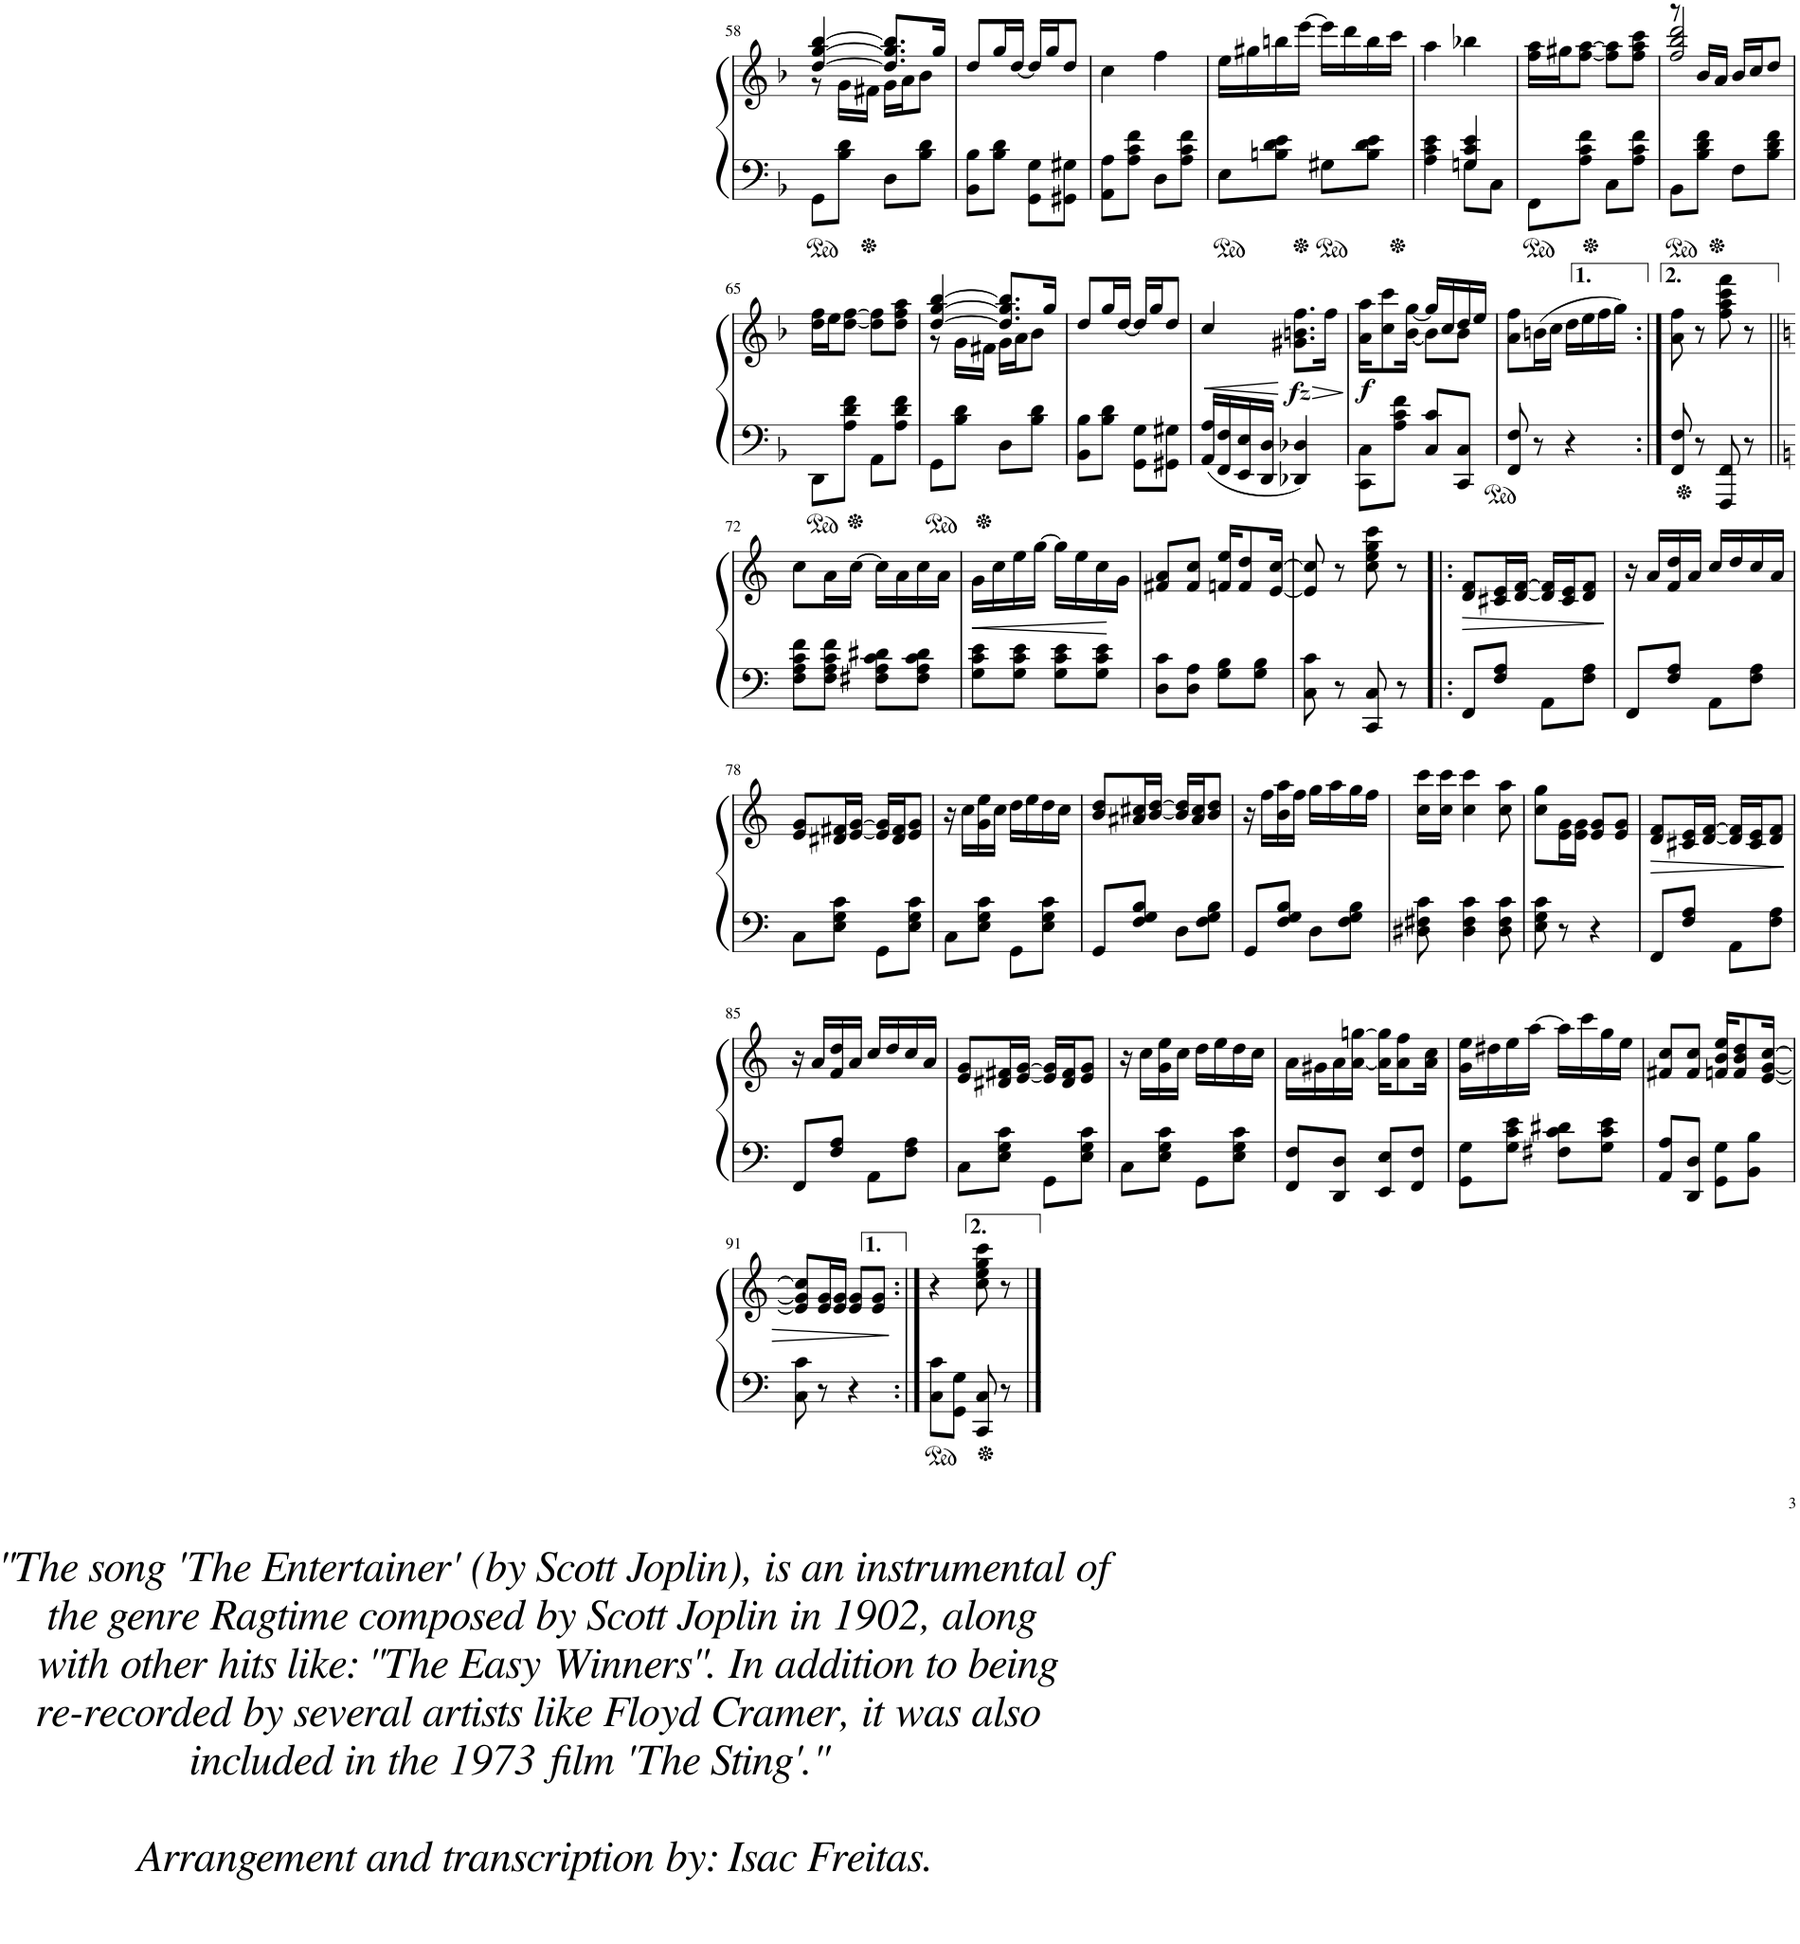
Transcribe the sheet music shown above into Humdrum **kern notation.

**kern	**kern	**dynam
*part1	*part1	*part1
*staff2	*staff1	*staff1/2
*I"Piano	*	*
*I'Pno.	*	*
!!LO:PB:g=z
*clefF4	*clefG2	*
*k[b-]	*k[b-]	*
*M2/4	*M2/4	*
=58	=58	=58
*	*^	*
8GG\L	[4dd/ [4gg/ [4bb-/	8r	.
8B-\ 8d\J	.	16g\LL	.
.	.	16f#X\JJ	.
8D\L	8.dd/] 8.gg/] 8.bb-/]L	16g\LL	.
.	.	16a\J	.
8B-\ 8d\J	.	8b-\J	.
.	16gg/Jk	.	.
=59	=59	=59	=59
8BB-\ 8B-\L	8dd/L	2ryy	.
8B-\ 8d\J	16gg/L	.	.
.	[16dd/JJ	.	.
8GG\ 8G\L	16dd/LL]	.	.
.	16gg/J	.	.
8GG#X\ 8G#X\J	8dd/J	.	.
*	*v	*v	*
=60	=60	=60
8AA\ 8A\L	4cc\	.
8A\ 8c\ 8f\J	.	.
8D\L	4ff\	.
8A\ 8c\ 8f\J	.	.
=61	=61	=61
8E\L	16ee\LL	.
.	16gg#X\	.
8Bn\ 8d\ 8e\J	16bbn\	.
.	[16eee\JJ	.
8G#X\L	16eee\LL]	.
.	16ddd\	.
8B\ 8d\ 8e\J	16bb\	.
.	16ccc\JJ	.
=62	=62	=62
*^	*	*
4A\ 4c\ 4e\	4ryy	4aa\	.
8G\L	4Gn/ 4c/ 4e/	4bb-X\	.
8C\J	.	.	.
*v	*v	*	*
=63	=63	=63
8FF\L	16ff\ 16aa\LL	.
.	16gg#X\J	.
8A\ 8c\ 8f\J	[8ff\ [8aa\J	.
8C\L	8ff\] 8aa\]L	.
8A\ 8c\ 8f\J	8ff\ 8aa\ 8ccc\J	.
=64	=64	=64
*	*^	*
8BB-\L	8r	2ff/ 2bb-/ 2ddd/	.
8B-\ 8d\ 8f\J	16b-/LL	.	.
.	16a/JJ	.	.
8F\L	16b-/LL	.	.
.	16cc/J	.	.
8B-\ 8d\ 8f\J	8dd/J	.	.
*	*v	*v	*
!!LO:LB:g=z
=65	=65	=65
8DD\L	16dd\ 16ff\LL	.
.	16ee\J	.
8A\ 8d\ 8f\J	[8dd\ [8ff\J	.
8AA\L	8dd\] 8ff\]L	.
8A\ 8d\ 8f\J	8dd\ 8ff\ 8aa\J	.
=66	=66	=66
*	*^	*
8GG\L	[4dd/ [4gg/ [4bb-/	8r	.
8B-\ 8d\J	.	16g\LL	.
.	.	16f#X\JJ	.
8D\L	8.dd/] 8.gg/] 8.bb-/]L	16g\LL	.
.	.	16a\J	.
8B-\ 8d\J	.	8b-\J	.
.	16gg/Jk	.	.
=67	=67	=67	=67
8BB-\ 8B-\L	8dd/L	2ryy	.
8B-\ 8d\J	16gg/L	.	.
.	[16dd/JJ	.	.
8GG\ 8G\L	16dd/LL]	.	.
.	16gg/J	.	.
8GG#X\ 8G#X\J	8dd/J	.	.
*	*v	*v	*
=68	=68	=68
16AA/ 16A/LL	4cc/	.
16FF/ 16F/	.	.
16EE/ 16E/	.	.
16DD/ 16D/JJ	.	.
!	!	!LO:DY:a=2
4DD-X/ 4D-X/	8.g#X\ 8.bn\ 8.ff\L	fz
!	!	!LO:HP:b
.	16ff\Jk	>
.	.	]
=69	=69	=69
*	*^	*
!	!	!	!LO:DY:b
8CC\ 8C\L	16a\ 16aa\KL	16ryy	f
.	8cc\ 8ccc\	8ryy	.
8A\ 8c\ 8f\J	.	.	.
.	[16gg\Jk	[16b-\	.
8C/ 8c/L	16gg/LL]	8b-\L]	.
.	16cc/	.	.
8CC/ 8C/J	16dd/	8b-\J	.
.	16ee/JJ	.	.
*	*v	*v	*
=70	=70	=70
8FF/ 8F/	8a\ 8ff\L	.
8r	(16bn\L	.
.	16cc\JJ	.
4r	16dd\LL	.
.	16ee\	.
.	16ff\	.
.	16gg\JJ)	.
=71:|!	=71:|!	=71:|!
8FF/ 8F/	8a\ 8ff\	.
8r	8r	.
8FFF/ 8FF/	8ff\ 8aa\ 8ccc\ 8fff\	.
8r	8r	.
!!LO:LB:g=z
=72||	=72||	=72||
*k[]	*k[]	*
8F\ 8A\ 8c\ 8f\L	8cc\L	.
8F\ 8A\ 8c\ 8f\J	16a\L	.
.	[16cc\JJ	.
8F#X\ 8A\ 8c\ 8d#X\L	16cc\LL]	.
.	16a\	.
8F#\ 8A\ 8c\ 8d#\J	16cc\	.
.	16a\JJ	.
=73	=73	=73
!	!	!LO:HP:b
8G\ 8c\ 8e\L	16g\LL	<
.	16cc\	.
8G\ 8c\ 8e\J	16ee\	.
.	[16gg\JJ	.
8G\ 8c\ 8e\L	16gg\LL]	.
.	16ee\	.
8G\ 8c\ 8e\J	16cc\	.
.	16g\JJ	[
=74	=74	=74
8D\ 8c\L	8f#X/ 8a/L	.
8D\ 8A\J	8f#/ 8cc/J	.
8G\ 8B\L	16fn/ 16ee/KL	.
.	8f/ 8dd/	.
8G\ 8B\J	.	.
.	[16e/ [16cc/Jk	.
=75	=75	=75
*	*^	*
8C\ 8c\	8e/] 8cc/]	8ryy	.
8r	8r	4.ryy	.
8CC/ 8C/	8cc\ 8ee\ 8gg\ 8ccc\	.	.
8r	8r	.	.
*	*v	*v	*
=76!|:	=76!|:	=76!|:
!	!	!LO:HP:b
8FF/L	8d/ 8f/L	>
8F/ 8A/J	16c#X/ 16e/L	.
.	[16d/ [16f/JJ	.
8AA\L	16d/] 16f/]LL	.
.	16c#/ 16e/J	.
8F\ 8A\J	8d/ 8f/J	.
.	.	]
=77	=77	=77
8FF/L	16r	.
.	16a/LL	.
8F/ 8A/J	16f/ 16dd/	.
.	16a/JJ	.
8AA\L	16cc/LL	.
.	16dd/	.
8F\ 8A\J	16cc/	.
.	16a/JJ	.
!!LO:LB:g=z
=78	=78	=78
8C\L	8e/ 8g/L	.
8E\ 8G\ 8c\J	16d#X/ 16f#X/L	.
.	[16e/ [16g/JJ	.
8GG\L	16e/] 16g/]LL	.
.	16d#/ 16f#/J	.
8E\ 8G\ 8c\J	8e/ 8g/J	.
=79	=79	=79
8C\L	16r	.
.	16cc\LL	.
8E\ 8G\ 8c\J	16g\ 16ee\	.
.	16cc\JJ	.
8GG\L	16dd\LL	.
.	16ee\	.
8E\ 8G\ 8c\J	16dd\	.
.	16cc\JJ	.
=80	=80	=80
8GG/L	8b/ 8dd/L	.
8F/ 8G/ 8B/J	16a#X/ 16cc#X/L	.
.	[16b/ [16dd/JJ	.
8D\L	16b/] 16dd/]LL	.
.	16a#/ 16cc#/J	.
8F\ 8G\ 8B\J	8b/ 8dd/J	.
=81	=81	=81
8GG/L	16r	.
.	16ff\LL	.
8F/ 8G/ 8B/J	16b\ 16aa\	.
.	16ff\JJ	.
8D\L	16gg\LL	.
.	16aa\	.
8F\ 8G\ 8B\J	16gg\	.
.	16ff\JJ	.
=82	=82	=82
8D#X\ 8F#X\ 8c\	16cc\ 16ccc\LL	.
.	16cc\ 16ccc\JJ	.
4D#\ 4F#\ 4c\	4cc\ 4ccc\	.
8D#\ 8F#\ 8c\	8cc\ 8aa\	.
=83	=83	=83
8E\ 8G\ 8c\	8cc\ 8gg\L	.
8r	16e\ 16g\L	.
.	16e\ 16g\JJ	.
4r	8e/ 8g/L	.
.	8e/ 8g/J	.
=84	=84	=84
!	!	!LO:HP:b
8FF/L	8d/ 8f/L	>
8F/ 8A/J	16c#X/ 16e/L	.
.	[16d/ [16f/JJ	.
8AA\L	16d/] 16f/]LL	.
.	16c#/ 16e/J	.
8F\ 8A\J	8d/ 8f/J	.
.	.	]
!!LO:LB:g=z
=85	=85	=85
8FF/L	16r	.
.	16a/LL	.
8F/ 8A/J	16f/ 16dd/	.
.	16a/JJ	.
8AA\L	16cc/LL	.
.	16dd/	.
8F\ 8A\J	16cc/	.
.	16a/JJ	.
=86	=86	=86
8C\L	8e/ 8g/L	.
8E\ 8G\ 8c\J	16d#X/ 16f#X/L	.
.	[16e/ [16g/JJ	.
8GG\L	16e/] 16g/]LL	.
.	16d#/ 16f#/J	.
8E\ 8G\ 8c\J	8e/ 8g/J	.
=87	=87	=87
8C\L	16r	.
.	16cc\LL	.
8E\ 8G\ 8c\J	16g\ 16ee\	.
.	16cc\JJ	.
8GG\L	16dd\LL	.
.	16ee\	.
8E\ 8G\ 8c\J	16dd\	.
.	16cc\JJ	.
=88	=88	=88
8FF/ 8F/L	16a\LL	.
.	16g#X\	.
8DD/ 8D/J	16a\	.
.	[16a\ [16ggn\JJ	.
8EE/ 8E/L	16a\] 16gg\]KL	.
.	8a\ 8ff\	.
8FF/ 8F/J	.	.
.	16a\ 16cc\Jk	.
=89	=89	=89
8GG\ 8G\L	16g\ 16ee\LL	.
.	16dd#X\	.
8G\ 8c\ 8e\J	16ee\	.
.	[16aa\JJ	.
8F#X\ 8c\ 8d#X\L	16aa\LL]	.
.	16ccc\	.
8G\ 8c\ 8e\J	16gg\	.
.	16ee\JJ	.
=90	=90	=90
8AA/ 8A/L	8f#X/ 8cc/L	.
8DD/ 8D/J	8f#/ 8cc/J	.
8GG\ 8G\L	16fn/ 16b/ 16ee/KL	.
.	8f/ 8b/ 8dd/	.
8BB\ 8B\J	.	.
.	[16e/ [16g/ [16cc/Jk	.
!!LO:LB:g=z
=91	=91	=91
8C\ 8c\	8e/] 8g/] 8cc/]L	.
!	!	!LO:HP:b
8r	16e/ 16g/L	>
.	16e/ 16g/JJ	.
4r	8e/ 8g/L	.
.	8e/ 8g/J	]
=92:|!	=92:|!	=92:|!
8C\ 8c\L	4r	.
8GG\ 8G\J	.	.
!	!LO:TX:b:i:t="The song 'The Entertainer' (by Scott Joplin), is an instrumental of	!
!	!LO:TX:b:t=the genre Ragtime composed by Scott Joplin in 1902, along	!
!	!LO:TX:b:t=with other hits like&colon; "The Easy Winners". In addition to being	!
!	!LO:TX:b:t=re-recorded by several artists like Floyd Cramer, it was also	!
!	!LO:TX:b:t=included in the 1973 film 'The Sting'."	!
!	!LO:TX:b:t=Arrangement and transcription by&colon; Isac Freitas.	!
8CC/ 8C/	8cc\ 8ee\ 8gg\ 8ccc\	.
8r	8r	.
==	==	==
*-	*-	*-
